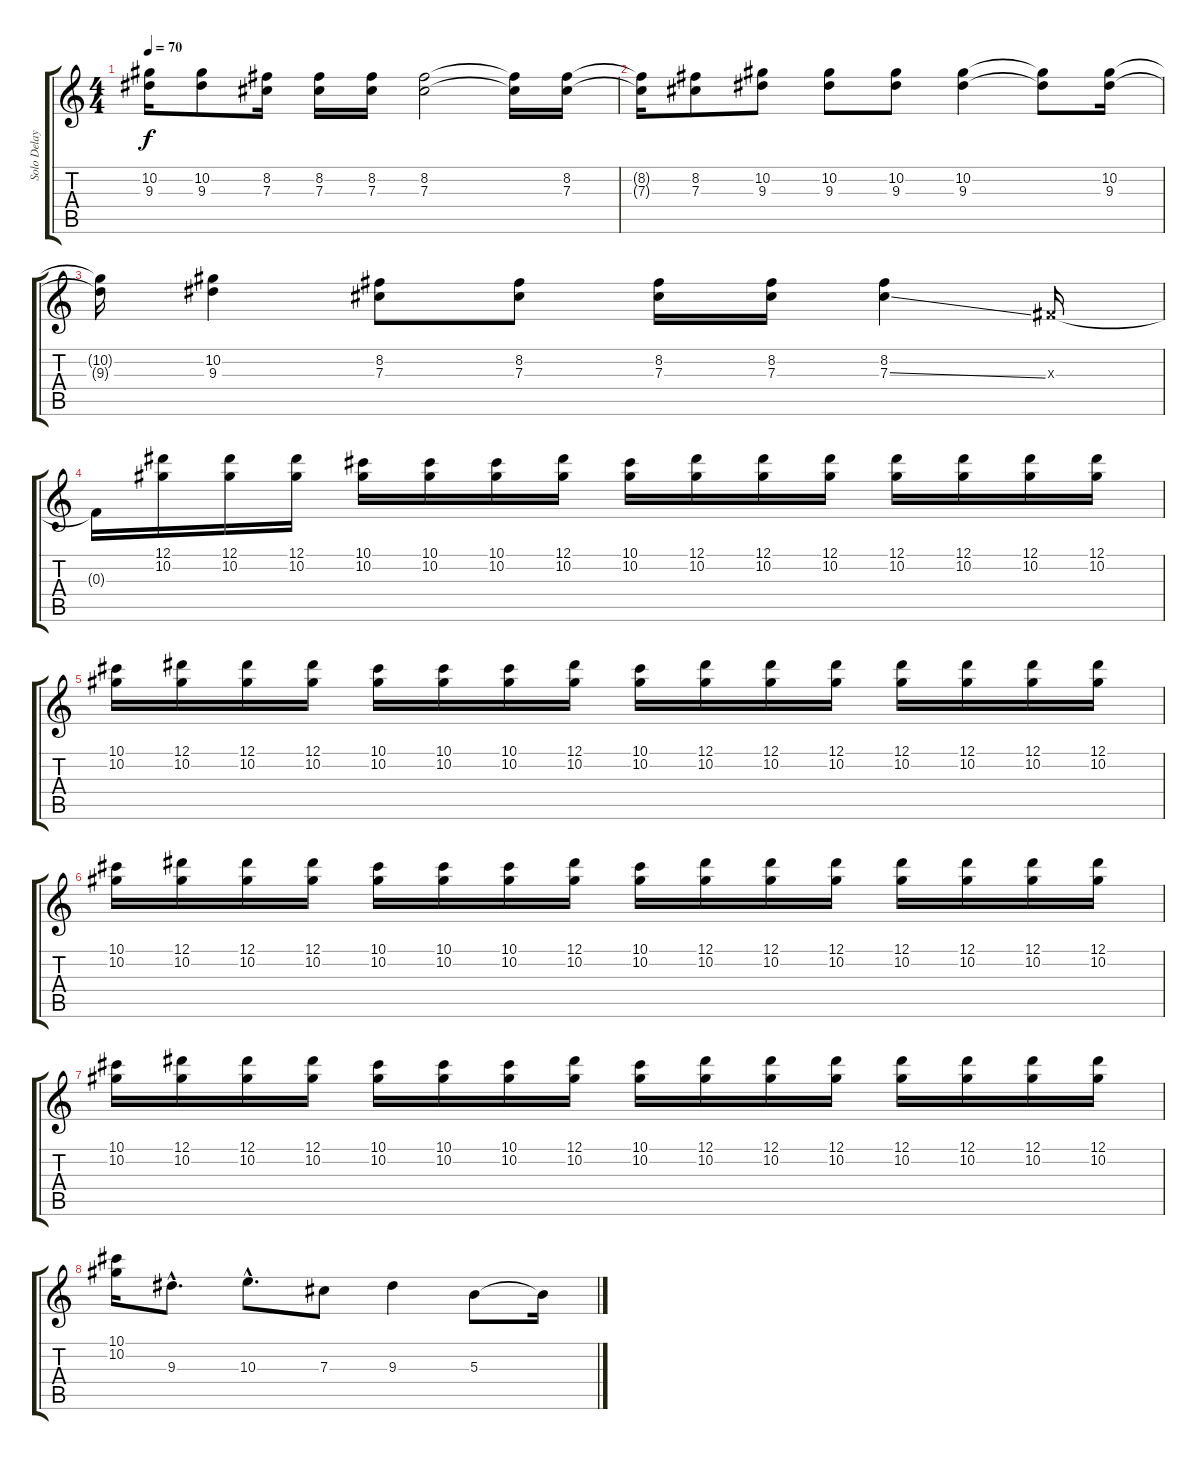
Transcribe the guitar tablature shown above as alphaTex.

\track ("Solo Delay" "Solo Delay") {instrument distortionguitar}
\staff {score tabs}
\tuning (Eb4 Bb3 Gb3 Db3 Ab2 Eb2) {hide}
\ts (4 4)
\tempo 70
\clef g2
\ks c
(10.2{t} 9.3{t}).16{dy f} (10.2 9.3).8 (8.2 7.3).16 (8.2 7.3).16 (8.2 7.3).16 (8.2 7.3).2 (8.2{t} 7.3{t}).16 (8.2 7.3).16 |
(8.2{t} 7.3{t}).16 (8.2 7.3).8 (10.2 9.3).8 (10.2 9.3).8 (10.2 9.3).8 (10.2 9.3).4 (10.2{t} 9.3{t}).8 (10.2 9.3).16 |
(10.2{t} 9.3{t}).16 (10.2 9.3).4 (8.2 7.3).8 (8.2 7.3).8 (8.2 7.3).16 (8.2 7.3).16 (8.2 7.3{ss}).4 0.3{x}.16 |
0.3{t}.16 (12.1 10.2).16 (12.1 10.2).16 (12.1 10.2).16 (10.1 10.2).16 (10.1 10.2).16 (10.1 10.2).16 (12.1 10.2).16 (10.1 10.2).16 (12.1 10.2).16 (12.1 10.2).16 (12.1 10.2).16 (12.1 10.2).16 (12.1 10.2).16 (12.1 10.2).16 (12.1 10.2).16 |
(10.1 10.2).16 (12.1 10.2).16 (12.1 10.2).16 (12.1 10.2).16 (10.1 10.2).16 (10.1 10.2).16 (10.1 10.2).16 (12.1 10.2).16 (10.1 10.2).16 (12.1 10.2).16 (12.1 10.2).16 (12.1 10.2).16 (12.1 10.2).16 (12.1 10.2).16 (12.1 10.2).16 (12.1 10.2).16 |
(10.1 10.2).16 (12.1 10.2).16 (12.1 10.2).16 (12.1 10.2).16 (10.1 10.2).16 (10.1 10.2).16 (10.1 10.2).16 (12.1 10.2).16 (10.1 10.2).16 (12.1 10.2).16 (12.1 10.2).16 (12.1 10.2).16 (12.1 10.2).16 (12.1 10.2).16 (12.1 10.2).16 (12.1 10.2).16 |
(10.1 10.2).16 (12.1 10.2).16 (12.1 10.2).16 (12.1 10.2).16 (10.1 10.2).16 (10.1 10.2).16 (10.1 10.2).16 (12.1 10.2).16 (10.1 10.2).16 (12.1 10.2).16 (12.1 10.2).16 (12.1 10.2).16 (12.1 10.2).16 (12.1 10.2).16 (12.1 10.2).16 (12.1 10.2).16 |
(10.1 10.2).16 9.3{hac}.8{d} 10.3{hac}.8{d} 7.3.8 9.3.4 5.3.8 5.3{t}.16
